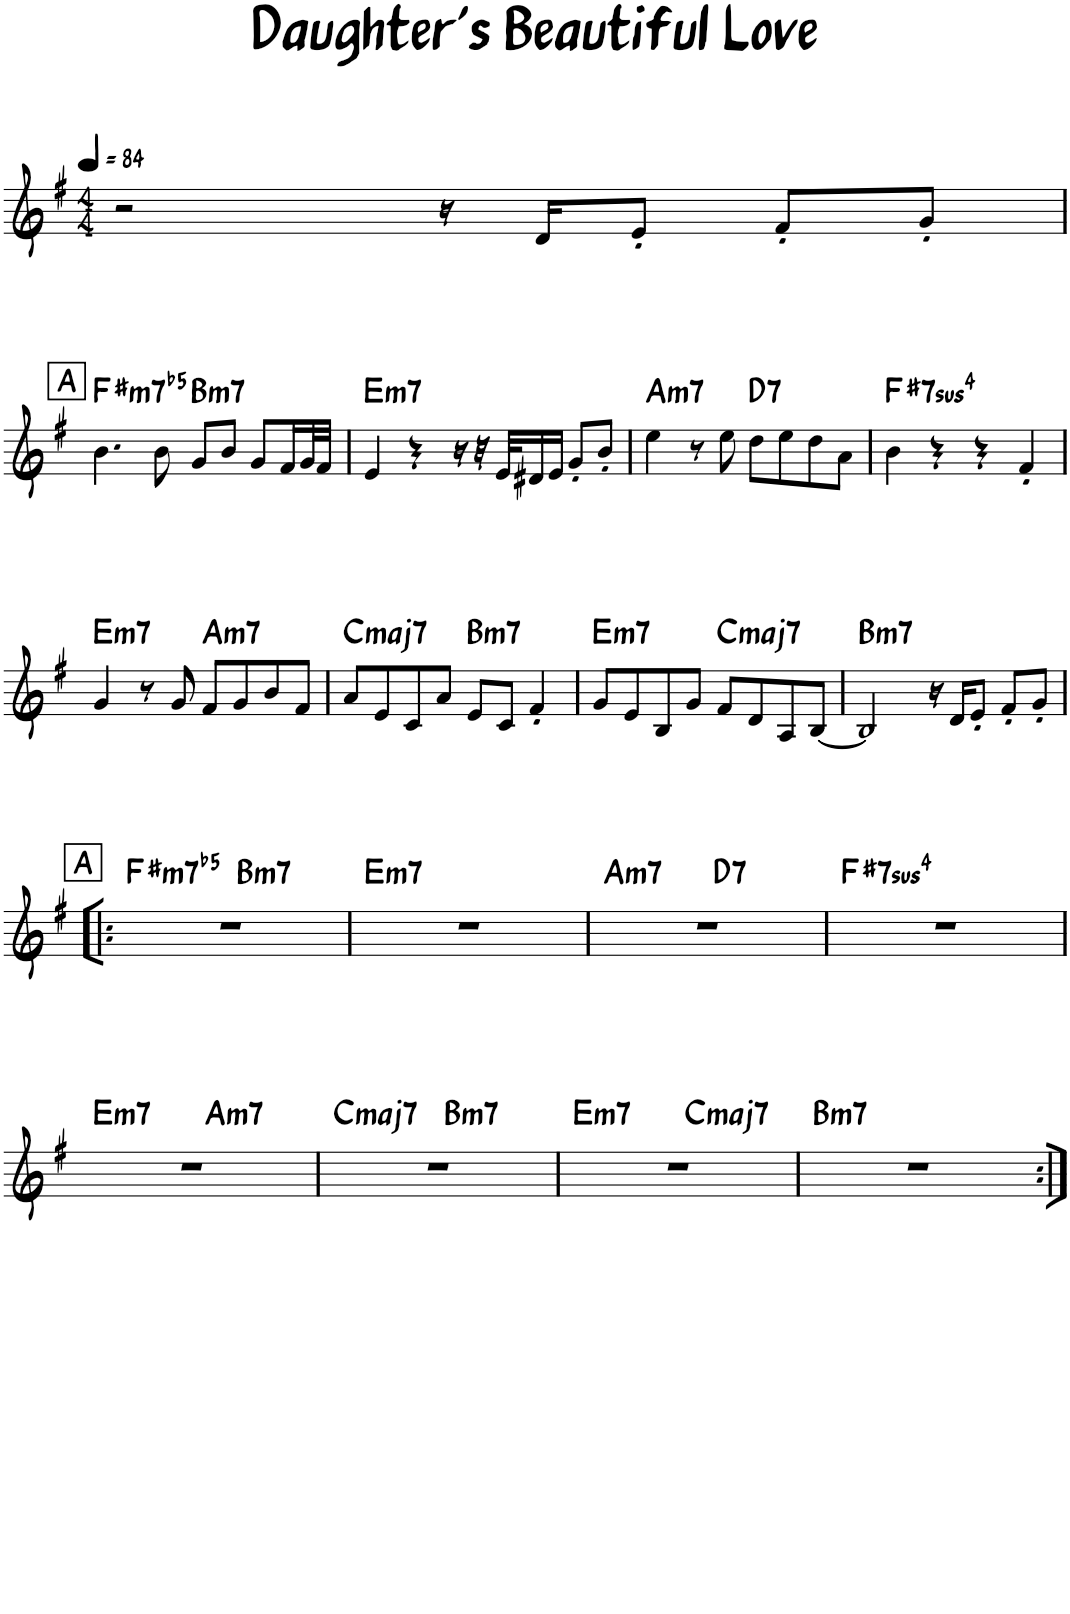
**kern	**kern	**kern	**harte	**kern	**harte
*part4	*part3	*part2	*part2	*part1	*part1
*staff4	*staff3	*staff2	*	*staff1	*
*I"Electric Bass	*I"Electric Bass	*I"Piano	*	*I"Bb Trumpet	*
*I'El. B.	*I'El. B.	*I'Pno.	*	*I'Bb Tpt.	*
*stria4	*stria5	*stria5	*	*	*
*	*clefF4	*clefG2	*	*clefG2	*
*Trd7c12	*Trd7c12	*	*	*Trd1c2	*
*k[b-]	*k[b-]	*k[b-]	*	*k[f#]	*
*M4/4	*M4/4	*M4/4	*	*M4/4	*
*MM84	*MM84	*MM84	*	*MM84	*
=1	=1	=1	=1	=1	=1
1r	1r	2r	.	2r	.
.	.	16r	.	16r	.
.	.	16c/KL	.	16d/KL	.
.	.	8d'/J	.	8e'/J	.
.	.	8e'/L	.	8f#'/L	.
.	.	8f'/J	.	8g'/J	.
!!LO:LB:g=z
!!LO:REH:place=s1:a:B:rj:fs=14:t=A
=2	=2	=2	=2	=2	=2
!	!	!	!LO:H:kt=m7b5	!	!LO:H:kt=m7b5
4E	4E	4.a	E:hdim7	4.b\	F#:hdim7
4B-	4B-	.	.	.	.
.	.	8a	.	8b\	.
!	!	!	!LO:H:kt=m7	!	!LO:H:kt=m7
8.A\L	8.A\L	8f/L	A:min7	8g/L	B:min7
.	.	8a/J	.	8b/J	.
16F\Jk	16F\Jk	.	.	.	.
8E'\L	8E'\L	8f/L	.	8g/L	.
8E-X'\J	8E-X'\J	16e/L	.	16f#/L	.
.	.	32f/L	.	32g/L	.
.	.	32e/JJJ	.	32f#/JJJ	.
=3	=3	=3	=3	=3	=3
!	!	!	!LO:H:kt=m7	!	!LO:H:kt=m7
4D	4D	4d	D:min7	4e/	E:min7
4AA	4AA	4r	.	4r	.
8.D\L	8.D\L	16r	.	16r	.
.	.	32r	.	32r	.
.	.	32d/KLL	.	32e/KLL	.
.	.	16c#X/	.	16d#X/	.
16D\Jk	16D\Jk	16d/JJ	.	16e/JJ	.
8E'\L	8E'\L	8f'/L	.	8g'/L	.
8F'\J	8F'\J	8a'/J	.	8b'/J	.
=4	=4	=4	=4	=4	=4
!	!	!	!LO:H:kt=m7	!	!LO:H:kt=m7
4G	4G	4dd	G:min7	4ee\	A:min7
4D	4D	8r	.	8r	.
.	.	8dd	.	8ee\	.
!	!	!	!LO:H:kt=7	!	!LO:H:kt=7
4C	4C	8cc\L	C:7	8dd\L	D:7
.	.	8dd\J	.	8ee\	.
4G	4G	8cc/L	.	8dd\	.
.	.	8g/J	.	8a\J	.
=5	=5	=5	=5	=5	=5
!	!	!	!LO:H:kt=74	!	!LO:H:kt=74
4E	4E	4a	E:sus4(7)	4b\	F#:sus4(7)
4Bn	4Bn	4r	.	4r	.
8E\L	8E\L	4r	.	4r	.
16B\L	16B\L	.	.	.	.
16A\JJ	16A\JJ	.	.	.	.
16r	16r	4e'	.	4f#'/	.
16E\KL	16E\KL	.	.	.	.
8E-X'\J	8E-X'\J	.	.	.	.
!!LO:LB:g=z
=6	=6	=6	=6	=6	=6
!	!	!	!LO:H:kt=m7	!	!LO:H:kt=m7
4D	4D	4f	D:min7	4g/	E:min7
4AA	4AA	8r	.	8r	.
.	.	8f	.	8g/	.
!	!	!	!LO:H:kt=m7	!	!LO:H:kt=m7
4GG	4GG	8e/L	G:min7	8f#/L	A:min7
.	.	8f/J	.	8g/	.
8D\L	8D/L	8a/L	.	8b/	.
8C\J	8C/J	8e/J	.	8f#/J	.
=7	=7	=7	=7	=7	=7
!	!	!	!LO:H:kt=maj7	!	!LO:H:kt=maj7
4BB-	4BB-	8g/L	Bb:maj7	8a/L	C:maj7
.	.	8d/J	.	8e/	.
4F	4F	8B-/L	.	8c/	.
.	.	8g/J	.	8a/J	.
!	!	!	!LO:H:kt=m7	!	!LO:H:kt=m7
4A	4A	8d/L	A:min7	8e/L	B:min7
.	.	8B-/J	.	8c/J	.
8C\L	8C\L	4e'	.	4f#'/	.
8E\J	8E\J	.	.	.	.
=8	=8	=8	=8	=8	=8
!	!	!	!LO:H:kt=m7	!	!LO:H:kt=m7
4D	4D	8f/L	D:min7	8g/L	E:min7
.	.	8d/J	.	8e/	.
4BBn	4BBn	8A/L	.	8B/	.
.	.	8f/J	.	8g/J	.
!	!	!	!LO:H:kt=maj7	!	!LO:H:kt=maj7
4BB-X	4BB-X	8e/L	Bb:maj7	8f#/L	C:maj7
.	.	8c/J	.	8d/	.
4AA	4AA	8G/L	.	8A/	.
.	.	[8A/J	.	[8B/J	.
=9	=9	=9	=9	=9	=9
!	!	!	!LO:H:kt=m7	!	!LO:H:kt=m7
4AA	4AA	2A]	A:min7	2B/]	B:min7
4AA	4AA	.	.	.	.
4AA	4AA	16r	.	16r	.
.	.	16c/KL	.	16d/KL	.
.	.	8d'/J	.	8e'/J	.
8AA\L	8AA\L	8e'/L	.	8f#'/L	.
8A\J	8A\J	8f'/J	.	8g'/J	.
!!LO:LB:g=z
!!LO:REH:place=s1:a:B:rj:fs=14:t=A
=10!|:	=10!|:	=10!|:	=10!|:	=10!|:	=10!|:
!	!	!	!LO:H:kt=m7b5	!	!LO:H:kt=m7b5
*	*	*^	*	*^	*
4E	4E	1r	2ryy	E:hdim7	1r	2ryy	F#:hdim7
4B-	4B-	.	.	.	.	.	.
!	!	!	!	!LO:H:kt=m7	!	!	!LO:H:kt=m7
4A	4A	.	2ryy	A:min7	.	2ryy	B:min7
8E\L	8E\L	.	.	.	.	.	.
8E-X\J	8E-X\J	.	.	.	.	.	.
=11	=11	=11	=11	=11	=11	=11	=11
!	!	!	!	!LO:H:kt=m7	!	!	!LO:H:kt=m7
*	*	*v	*v	*	*	*	*
*	*	*	*	*v	*v	*
4D	4D	1r	D:min7	1r	E:min7
4AA	4AA	.	.	.	.
4D	4D	.	.	.	.
8E\L	8E\L	.	.	.	.
8F#X\J	8F#X\J	.	.	.	.
=12	=12	=12	=12	=12	=12
!	!	!	!LO:H:kt=m7	!	!LO:H:kt=m7
*	*	*^	*	*^	*
4G	4G	1r	2ryy	G:min7	1r	2ryy	A:min7
4D	4D	.	.	.	.	.	.
!	!	!	!	!LO:H:kt=7	!	!	!LO:H:kt=7
4C	4C	.	2ryy	C:7	.	2ryy	D:7
4G	4G	.	.	.	.	.	.
=13	=13	=13	=13	=13	=13	=13	=13
!	!	!	!	!LO:H:kt=74	!	!	!LO:H:kt=74
*	*	*v	*v	*	*	*	*
*	*	*	*	*v	*v	*
4E	4E	1r	E:sus4(7)	1r	F#:sus4(7)
4Bn	4Bn	.	.	.	.
8E\L	8E\L	.	.	.	.
8B\J	8B\J	.	.	.	.
8A\L	8A\L	.	.	.	.
8E\J	8E\J	.	.	.	.
!!LO:LB:g=z
=14	=14	=14	=14	=14	=14
!	!	!	!LO:H:kt=m7	!	!LO:H:kt=m7
*	*	*^	*	*^	*
4D	4D	1r	2ryy	D:min7	1r	2ryy	E:min7
4AA	4AA	.	.	.	.	.	.
!	!	!	!	!LO:H:kt=m7	!	!	!LO:H:kt=m7
4GG	4GG	.	2ryy	G:min7	.	2ryy	A:min7
8D\L	8D/L	.	.	.	.	.	.
8C\J	8C/J	.	.	.	.	.	.
=15	=15	=15	=15	=15	=15	=15	=15
!	!	!	!	!LO:H:kt=maj7	!	!	!LO:H:kt=maj7
4BB-	4BB-	1r	2ryy	Bb:maj7	1r	2ryy	C:maj7
4F	4F	.	.	.	.	.	.
!	!	!	!	!LO:H:kt=m7	!	!	!LO:H:kt=m7
4A	4A	.	2ryy	A:min7	.	2ryy	B:min7
4E	4E	.	.	.	.	.	.
=16	=16	=16	=16	=16	=16	=16	=16
!	!	!	!	!LO:H:kt=m7	!	!	!LO:H:kt=m7
4D	4D	1r	2ryy	D:min7	1r	2ryy	E:min7
4AA	4AA	.	.	.	.	.	.
!	!	!	!	!LO:H:kt=maj7	!	!	!LO:H:kt=maj7
4G	4G	.	2ryy	Bb:maj7	.	2ryy	C:maj7
4D	4D	.	.	.	.	.	.
=17	=17	=17	=17	=17	=17	=17	=17
!	!	!	!	!LO:H:kt=m7	!	!	!LO:H:kt=m7
*	*	*v	*v	*	*	*	*
*	*	*	*	*v	*v	*
4A'	4A'	1r	A:min7	1r	B:min7
4A	4A	.	.	.	.
8A	8A	.	.	.	.
4.AA	4.AA	.	.	.	.
=:|!	=:|!	=:|!	=:|!	=:|!	=:|!
*-	*-	*-	*-	*-	*-
